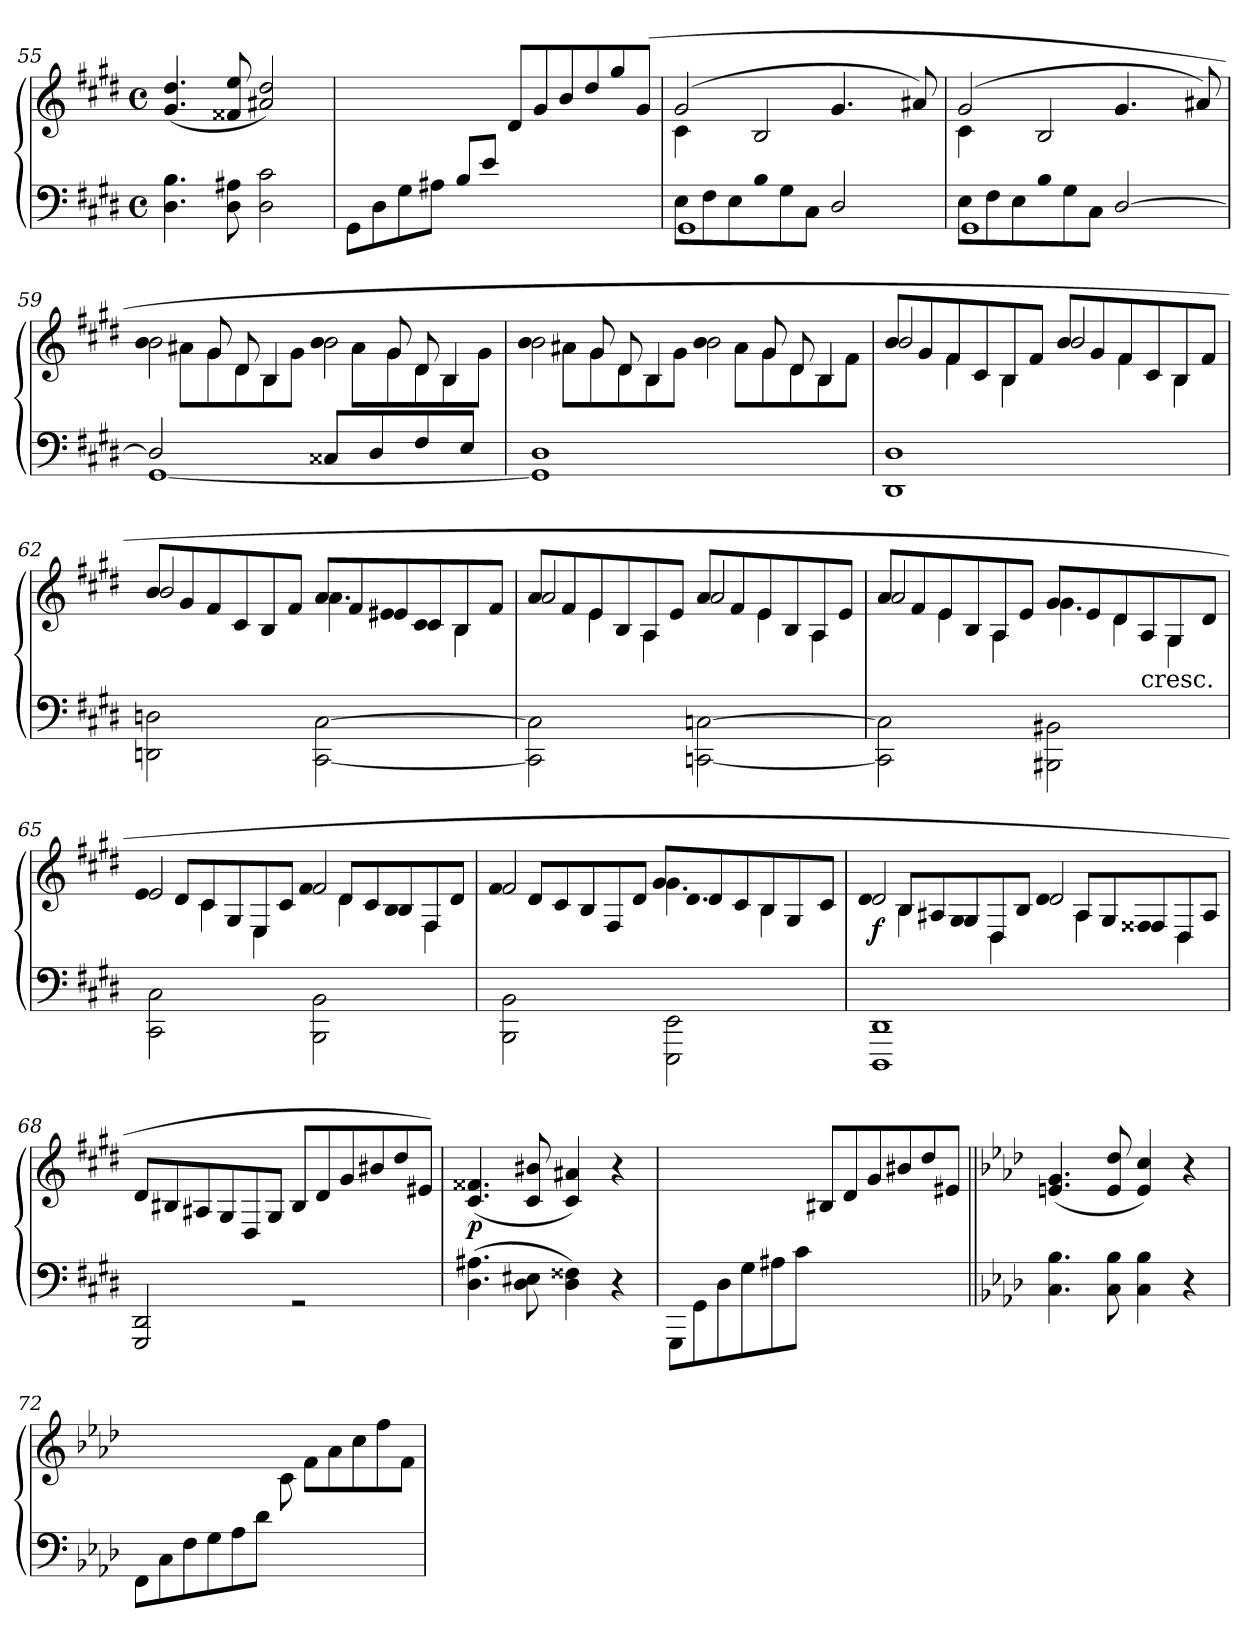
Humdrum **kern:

**kern	**kern	**dynam
*part1	*part1	*part1
*staff2	*staff1	*staff1/2
*clefF4	*clefG2	*
*k[f#c#g#d#]	*k[f#c#g#d#]	*
*M4/4	*M4/4	*
*met(c)	*met(c)	*
=55	=55	=55
4.B 4.D#	(>4.dd#/ 4.g#/	.
8A#X 8D#	8ee/ 8f##X/	.
2c# 2D#	2dd#/ 2a#X/)	.
=56	=56	=56
*Xtuplet	*	*
12GG#L)	2ryy	.
12D#	.	.
12G#	.	.
12A#XJ	.	.
12B/L	.	.
12e/J	.	.
*	*Xtuplet	*
2ryy	12d#/L	.
.	12g#	.
.	12b	.
.	12dd#	.
.	12gg#	.
.	(>12g#J	.
=57	=57	=57
*^	*^	*
12E\L	1GG#	(>2g#	4c#	.
12F#	.	.	.	.
12E	.	.	.	.
!LO:N:vis=2	!	!	!	!
12B	.	.	2B/	.
12G#	.	.	.	.
12C#J	.	.	.	.
2D#/	.	4.g#	.	.
.	.	.	4ryy	.
.	.	8a#X)	.	.
=58	=58	=58	=58	=58
12E\L	1GG#	(>2g#	4c#	.
12F#	.	.	.	.
12E	.	.	.	.
!LO:N:vis=2	!	!	!	!
12B	.	.	2B/	.
12G#	.	.	.	.
12C#J	.	.	.	.
[2D#/	.	4.g#	.	.
.	.	.	4ryy	.
.	.	8a#X)	.	.
=59	=59	=59	=59	=59
*	*	*	*^	*
!	!	!	!	!LO:N:vis=2	!
2D#]	[1GG#	12ryy	(>2b	12b\	.
.	.	12ryy	.	12a#X\L	.
.	.	12g#/	.	12g#\	.
.	.	12d#/	.	12d#\	.
.	.	4B/	.	12B\	.
.	.	.	.	12g#\J	.
!	!	!	!	!LO:N:vis=2	!
8C##XL	.	.	2b	12b\	.
.	.	12ryy	.	12a#\L	.
8D#	.	.	.	.	.
.	.	12g#/	.	12g#\	.
8F#	.	12d#/	.	12d#\	.
.	.	6B/	.	12B\	.
8EJ	.	.	.	.	.
.	.	.	.	12g#\J	.
*v	*v	*	*	*	*
=60	=60	=60	=60	=60
!	!	!	!LO:N:vis=2	!
1D# 1GG#]	6ryy	2b	12b\	.
.	.	.	12a#X\L	.
.	12g#/	.	12g#\	.
.	12d#/	.	12d#\	.
.	4B/	.	12B\	.
.	.	.	12g#\J	.
!	!	!	!LO:N:vis=2	!
.	.	2b	12b\	.
.	12ryy	.	12a#\L	.
.	12g#/	.	12g#\	.
.	12d#/	.	12d#\	.
.	6B/	.	12B\	.
.	.	.	12f#\J	.
=61	=61	=61	=61	=61
1D# 1DD#	12b/L	2b/	6ryy	.
.	12g#/	.	.	.
.	12f#/	.	6f#\	.
.	12c#/	.	.	.
.	12B/	.	4B\	.
.	12f#/J	.	.	.
.	12b/L	2b/	.	.
.	12g#/	.	12ryy	.
.	12f#/	.	6f#\	.
.	12c#/	.	.	.
.	12B/	.	6B\	.
.	12f#/J	.	.	.
=62	=62	=62	=62	=62
2Dn\ 2DDn\	12b/L	2b/	6ryy	.
.	12g#/	.	.	.
.	12f#/	.	6ryy	.
.	12c#/	.	.	.
.	12B/	.	4ryy	.
.	12f#/J	.	.	.
[2C#\ [2CC#\	12a/L	4.a\	.	.
.	12f#/	.	12ryy	.
!	!	!	!LO:N:vis=4	!
.	12e#X/	.	12e#X\	.
!	!	!	!LO:N:vis=4	!
.	12c#/	.	12c#\	.
.	12B/	.	6B\	.
.	.	8ryy	.	.
.	12f#/J	.	.	.
=63	=63	=63	=63	=63
2C#]\ 2CC#]\	12a/L	2a/	6ryy	.
.	12f#/	.	.	.
.	12e/	.	6e\	.
.	12B/	.	.	.
.	12A/	.	4A\	.
.	12e/J	.	.	.
[2Cn\ [2CCn\	12a/L	2a/	.	.
.	12f#/	.	12ryy	.
.	12e/	.	6e\	.
.	12B/	.	.	.
.	12A/	.	6A\	.
.	12e/J	.	.	.
=64	=64	=64	=64	=64
2Cn]\ 2CCn]\	12a/L	2a/	6ryy	.
.	12f#/	.	.	.
.	12e/	.	6e\	.
.	12B/	.	.	.
.	12A/	.	4A\	.
.	12e/J	.	.	.
2BB#X\ 2BBB#X\	12g#/L	4.g#\	.	.
.	12e/	.	12ryy	.
.	12d#/	.	6d#\	.
!	!LO:TX:c:t=cresc.	!	!	!
.	12A/	.	.	.
.	12G#/	.	6G#\	.
.	.	8ryy	.	.
.	12d#/J	.	.	.
=65	=65	=65	=65	=65
!	!	!LO:N:vis=2	!	!
2C#\ 2CC#\	2e	12e/	6ryy	.
.	.	12d#L	.	.
.	.	12c#	6c#\	.
.	.	12G#/	.	.
.	.	12E/	4E\	.
.	.	12c#J	.	.
!	!	!LO:N:vis=2	!	!
2BB\ 2BBB\	2f#	12f#	.	.
.	.	12d#L	6d#\	.
.	.	12c#	.	.
!	!	!	!LO:N:vis=4	!
.	.	12B	12B\	.
.	.	12F#/	6F#\	.
.	.	12d#J	.	.
=66	=66	=66	=66	=66
!	!	!LO:N:vis=2	!	!
2BB\ 2BBB\	2f#	12f#/	12ryy	.
.	.	12d#L	6d#	.
.	.	12c#	.	.
.	.	12B	4B	.
.	.	12F#/	.	.
.	.	12d#J	.	.
2EE\ 2EEE\	4.g#\	12g#L	12ryy	.
!	!	!	!LO:N:vis=4.	!
.	.	12d#/	6d#	.
.	.	12c#	.	.
.	.	12B/	4B\	.
.	.	12G#/	.	.
.	8ryy	.	.	.
.	.	12c#J	.	.
=67	=67	=67	=67	=67
!	!	!LO:N:vis=2	!	!
1DD# 1DDD#	2d#	12d#/	12ryy	f
.	.	12B/L	6B\	.
.	.	12A#X/	.	.
!	!	!	!LO:N:vis=4	!
.	.	12G#/	12G#\	.
.	.	12D#/	4D#\	.
.	.	12B/J	.	.
!	!	!LO:N:vis=2	!	!
.	2d#	12d#/	.	.
.	.	12A#/L	6A#\	.
.	.	12G#/	.	.
!	!	!	!LO:N:vis=4	!
.	.	12F##X/	12F##X\	.
.	.	12D#/	6D#\	.
.	.	12A#/J	.	.
*	*v	*v	*v	*
=68	=68	=68
2DD# 2GGG#	12d#L	.
.	12B#X	.
.	12A#X	.
.	12G#	.
.	12D#	.
.	12G#J	.
2rGG	12B#L	.
.	12d#	.
.	12g#	.
.	12b#X	.
.	12dd#	.
.	12e#XJ)	.
=69	=69	=69
(>4.A# 4.D#	(>4.f##X 4.c#	p
8E#X 8D#	8b#X 8c#	.
4F##X 4D#)	4a#X 4c#)	.
4r	4r	.
=70	=70	=70
12GGG#\L)	2ryy	.
12GG#	.	.
12D#	.	.
12G#	.	.
12A#X	.	.
12c#J	.	.
2ryy	12B#XL	.
.	12d#	.
.	12g#	.
.	12b#X	.
.	12dd#	.
.	(>12e#XJ	.
=71||	=71||	=71||
*k[b-e-a-d-]	*k[b-e-a-d-]	*
4.B- 4.C	(>4.g 4.en	.
8B- 8C	8dd- 8e	.
4B- 4C	4cc 4e)	.
4r	4r	.
=72	=72	=72
12FFL)	2ryy	.
12C	.	.
12F	.	.
12G	.	.
12A-	.	.
12d-J	.	.
2ryy	12c\	.
.	12fL	.
.	12a-	.
.	12cc	.
.	12ff	.
.	(>12fJ	.
=	=	=
*-	*-	*-
